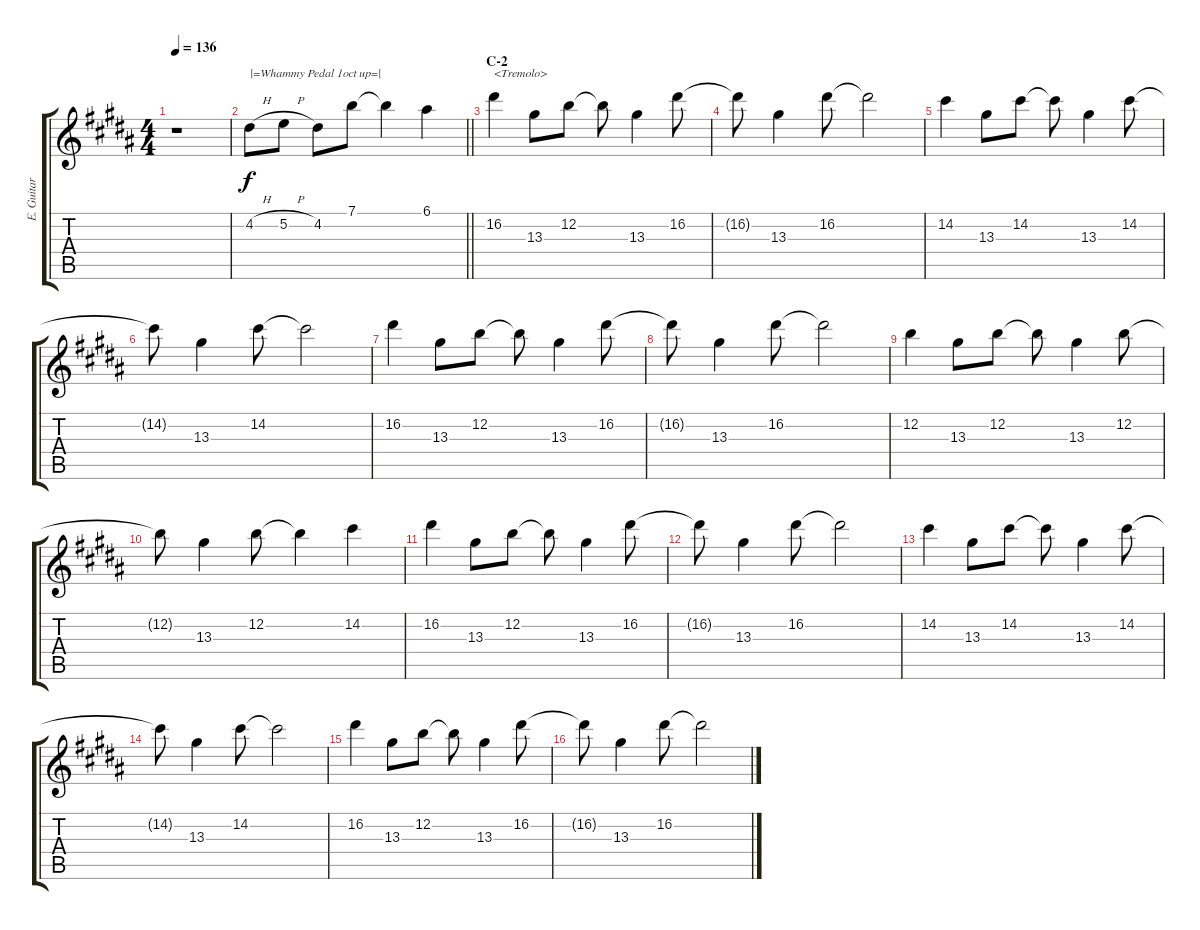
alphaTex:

\track ("E. Guitar I" "E. Guitar ") {instrument electricguitarjazz}
\staff {score tabs}
\tuning (E4 B3 G3 D3 A2 D2) {hide}
\ts (4 4)
\tempo 136
\clef g2
\ks b
r.1{dy f} |
\barLineRight lightlight
4.2{h}.8{txt "|=Whammy Pedal 1oct up=|"} 5.2{h}.8 4.2.8 7.1.8 7.1{t}.4 6.1.4 |
\section ("" "C-2")
16.2.4{txt "<Tremolo>"} 13.3.8 12.2.8 12.2{t}.8 13.3.4 16.2.8 |
16.2{t}.8 13.3.4 16.2.8 16.2{t}.2 |
14.2.4 13.3.8 14.2.8 14.2{t}.8 13.3.4 14.2.8 |
14.2{t}.8 13.3.4 14.2.8 14.2{t}.2 |
16.2.4 13.3.8 12.2.8 12.2{t}.8 13.3.4 16.2.8 |
16.2{t}.8 13.3.4 16.2.8 16.2{t}.2 |
12.2.4 13.3.8 12.2.8 12.2{t}.8 13.3.4 12.2.8 |
12.2{t}.8 13.3.4 12.2.8 12.2{t}.4 14.2.4 |
16.2.4 13.3.8 12.2.8 12.2{t}.8 13.3.4 16.2.8 |
16.2{t}.8 13.3.4 16.2.8 16.2{t}.2 |
14.2.4 13.3.8 14.2.8 14.2{t}.8 13.3.4 14.2.8 |
14.2{t}.8 13.3.4 14.2.8 14.2{t}.2 |
16.2.4 13.3.8 12.2.8 12.2{t}.8 13.3.4 16.2.8 |
16.2{t}.8 13.3.4 16.2.8 16.2{t}.2
